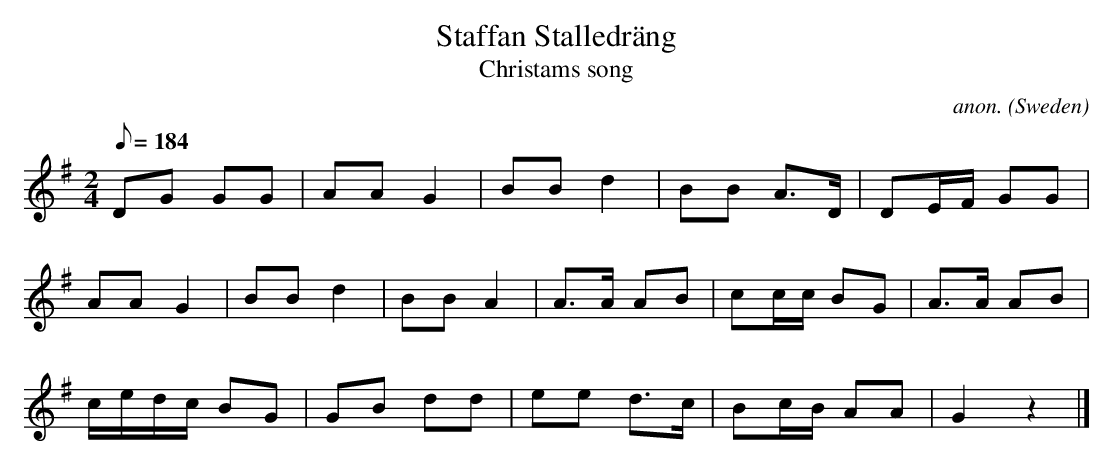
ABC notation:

X:1
T:Staffan Stalledr\"ang
T:Christams song
C:anon.
O:Sweden
M:2/4
L:1/8
Q:184
K:G
DG GG|AAG2|BBd2|BB A>D|DE/F/ GG|
AAG2|BBd2|BBA2|A>A AB|cc/c/ BG|A>A AB|
c/e/d/c/ BG|GB dd|ee d>c|Bc/B/ AA|G2 z2|]
